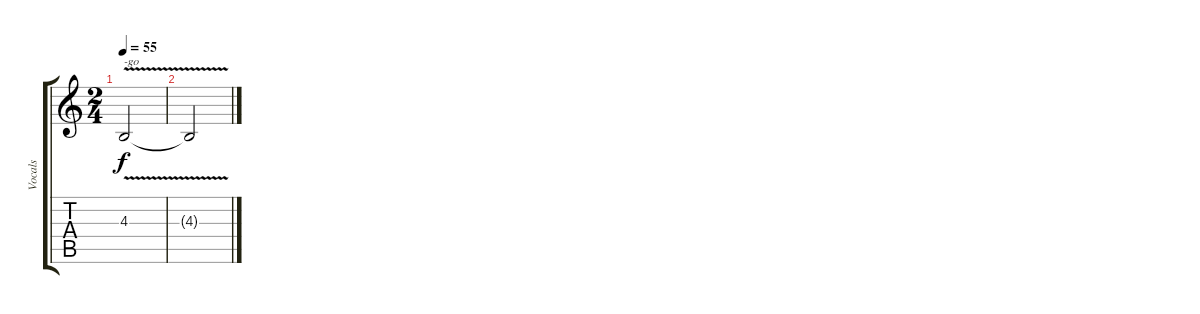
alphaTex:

\track ("Vocals" "Vocals") {instrument fiddle}
\staff {score tabs}
\tuning (E4 B3 G3 D3 A2 E2) {hide}
\ts (2 4)
\tempo 55
\clef g2
\ks c
4.3{v}.2{txt "-go" dy f} |
4.3{t}.2
